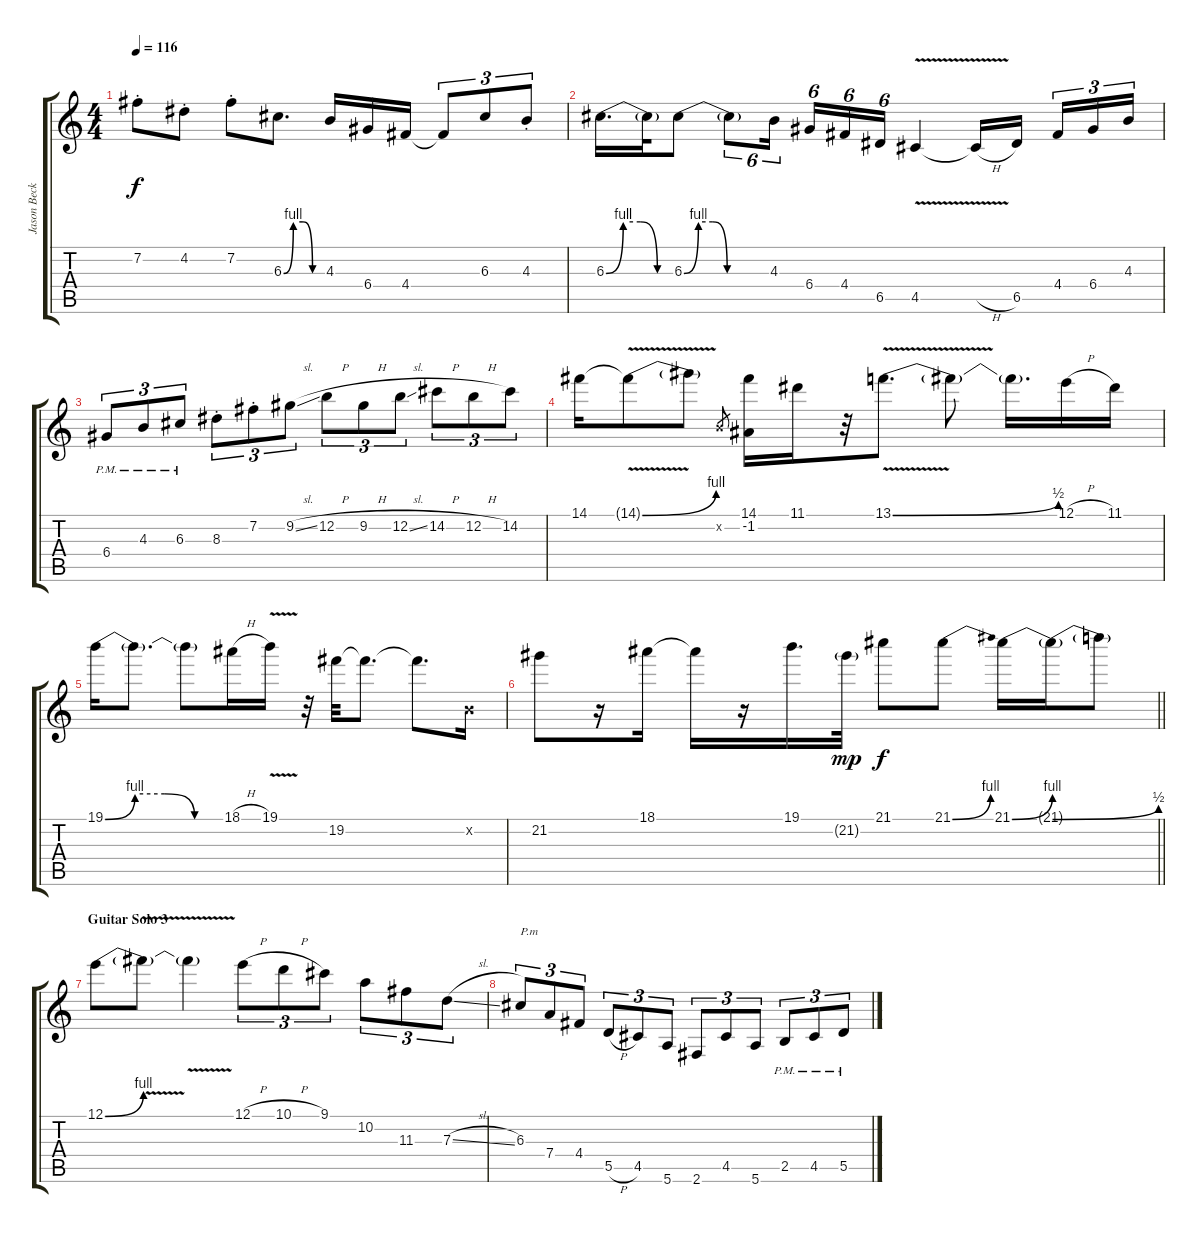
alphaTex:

\track ("Jason Becker" "Jason Beck") {instrument overdrivenguitar}
\staff {score tabs}
\tuning (E4 B3 G3 D3 A2 E2) {hide}
\ts (4 4)
\tempo 116
\clef g2
\ks c
7.2{st}.8{dy f} 4.2{st}.8 7.2{st}.8 6.3{be (custom 0 0 15 4 30 4 45 0 60 0)}.8{d} 4.3.16 6.4.16 4.4.16 4.4{t}.8{tu (3 2)} 6.3.8{tu (3 2)} 4.3{st}.8{tu (3 2)} |
6.3{be (custom 0 0 15 4 30 4 45 0 60 0)}.16{d} 6.3{t}.32 6.3{be (custom 0 0 10 4 20 4 30 0 60 0)}.8 6.3{t}.8{tu (6 4)} 4.3.16{tu (6 4) beam splitsecondary} 6.4.16{tu (6 4)} 4.4.16{tu (6 4)} 6.5.16{tu (6 4)} 4.5{v}.4 4.5{h t}.16 6.5.16{beam splitsecondary} 4.4.16{tu (3 2)} 6.4.16{tu (3 2)} 4.3.16{tu (3 2)} |
6.4{pm}.8{tu (3 2)} 4.3{pm}.8{tu (3 2)} 6.3{pm}.8{tu (3 2)} 8.3{st}.8{tu (3 2)} 7.2{st}.8{tu (3 2)} 9.2{sl}.8{tu (3 2)} 12.2{h}.8{tu (3 2)} 9.2{h}.8{tu (3 2)} 12.2{sl}.8{tu (3 2)} 14.2{h}.8{tu (3 2)} 12.2{h}.8{tu (3 2)} 14.2.8{tu (3 2)} |
14.1.16 14.1{be (bend 0 0 60 4) v t}.8 14.1{t}.8 0.2{x}.8{gr} (14.1 -1.2).16 11.1.16 r.32 13.1{be (bend 0 0 60 2) v}.8{d} 13.1{t}.8 13.1{t}.16{d} 12.1{h}.16 11.1.16 |
19.1{be (custom 0 0 15 4 30 4 45 0 60 0)}.16 19.1{t}.8{d} 19.1{t}.8 18.1{h}.16 19.1{v}.16 r.32 19.2.32 19.2{t}.8{d} 19.2{t}.8{d} 0.2{x}.16 |
\barLineRight lightlight
21.2.8 r.16 18.1.16 18.1{t}.16 r.16 19.1.16{d} 21.2{g}.32{dy mp} 21.1.8{dy f} 21.1{be (bend 0 0 60 4)}.8 21.1{be (bend 0 0 60 4)}.16 21.1{be (bend 0 0 60 2) t}.16 21.1{t}.8 |
\section ("" "Guitar Solo 3")
12.1{be (bend 0 0 60 4)}.8 12.1{v t}.8 12.1{t}.4 12.1{h}.8{tu (3 2)} 10.1{h}.8{tu (3 2)} 9.1.8{tu (3 2)} 10.2.8{tu (3 2)} 11.3.8{tu (3 2)} 7.3{sl}.8{tu (3 2)} |
6.3.8{tu (3 2) txt "P.m"} 7.4.8{tu (3 2)} 4.4.8{tu (3 2)} 5.5{h}.8{tu (3 2)} 4.5.8{tu (3 2)} 5.6.8{tu (3 2)} 2.6.8{tu (3 2)} 4.5.8{tu (3 2)} 5.6.8{tu (3 2)} 2.5{pm}.8{tu (3 2)} 4.5{pm}.8{tu (3 2)} 5.5{pm}.8{tu (3 2)}
